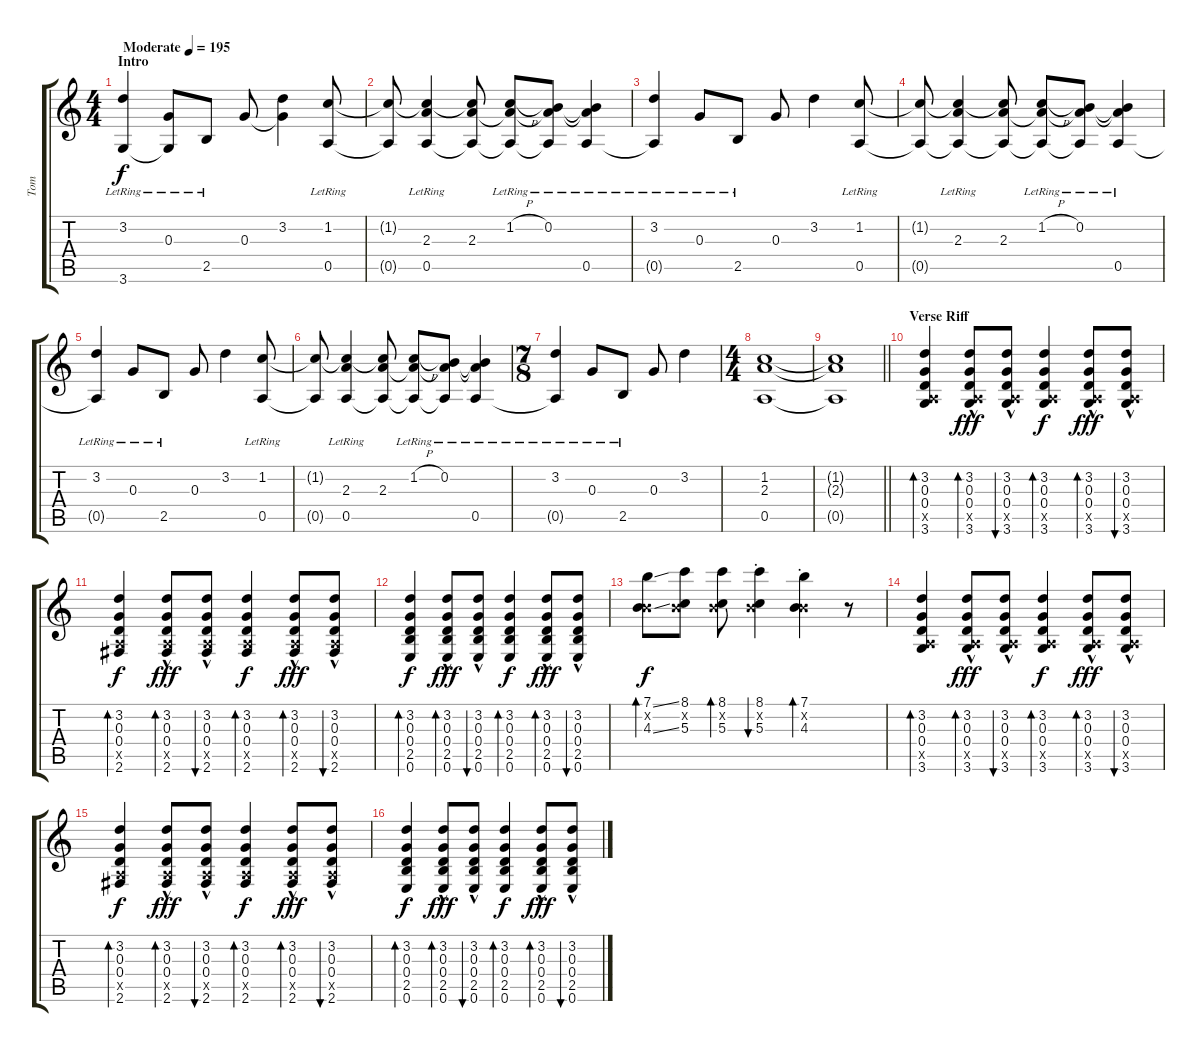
\track ("Tom" "Tom") {instrument acousticguitarsteel}
\staff {score tabs}
\tuning (E4 B3 G3 D3 A2 E2) {hide}
\ts (4 4)
\section ("" "Intro")
\tempo (195 "Moderate")
\clef g2
\ks c
(3.2{lr} 3.6).4{dy f volume 7 instrument acousticguitarsteel} (0.3{lr} 3.6{t}).8 2.5{lr}.8 0.3.8 (3.2 0.3{t}).4 (1.2{lr} 0.5{lr}).8 |
(1.2{t} 0.5{t}).8 (1.2{t} 2.3{lr} 0.5{lr}).4 (1.2{t} 2.3 0.5{t}).8 (1.2{h lr} 2.3{t} 0.5{t}).8 (0.2{lr} 2.3{t} 0.5{t}).8 (0.2{t} 2.3{t} 0.5{lr}).4 |
(3.2{lr} 0.5{t}).4 0.3{lr}.8 2.5{lr}.8 0.3.8 3.2.4 (1.2{lr} 0.5{lr}).8 |
(1.2{t} 0.5{t}).8 (1.2{t} 2.3{lr} 0.5{t}).4 (1.2{t} 2.3 0.5{t}).8 (1.2{h lr} 2.3{t} 0.5{t}).8 (0.2{lr} 2.3{t} 0.5{t}).8 (0.2{t} 2.3{t} 0.5{lr}).4 |
(3.2{lr} 0.5{t}).4 0.3{lr}.8 2.5{lr}.8 0.3.8 3.2.4 (1.2{lr} 0.5{lr}).8 |
(1.2{t} 0.5{t}).8 (1.2{t} 2.3{lr} 0.5{lr}).4 (1.2{t} 2.3 0.5{t}).8 (1.2{h lr} 2.3{t} 0.5{t}).8 (0.2{lr} 2.3{t} 0.5{t}).8 (0.2{t} 2.3{t} 0.5{lr}).4 |
\ts (7 8)
(3.2{lr} 0.5{t}).4 0.3{lr}.8 2.5{lr}.8 0.3.8 3.2.4 |
\ts (4 4)
(1.2 2.3 0.5).1 |
\barLineRight lightlight
(1.2{t} 2.3{t} 0.5{t}).1 |
\section ("" "Verse Riff")
(3.2 0.3 0.4 0.5{x} 3.6).4{bd 120 volume 11 balance 4} (3.2{hac} 0.3{hac} 0.4 0.5{x} 3.6).8{bd 120 dy fff} (3.2{hac} 0.3{hac} 0.4 0.5{x} 3.6).8{bu 120} (3.2 0.3 0.4 0.5{x} 3.6).4{bd 120 dy f} (3.2{hac} 0.3{hac} 0.4 0.5{x} 3.6).8{bd 120 dy fff} (3.2{hac} 0.3{hac} 0.4 0.5{x} 3.6).8{bu 120} |
(3.2 0.3 0.4 0.5{x} 2.6).4{bd 120 dy f} (3.2{hac} 0.3{hac} 0.4 0.5{x} 2.6).8{bd 120 dy fff} (3.2{hac} 0.3{hac} 0.4 0.5{x} 2.6).8{bu 120} (3.2 0.3 0.4 0.5{x} 2.6).4{bd 120 dy f} (3.2{hac} 0.3{hac} 0.4 0.5{x} 2.6).8{bd 120 dy fff} (3.2{hac} 0.3{hac} 0.4 0.5{x} 2.6).8{bu 120} |
(3.2 0.3 0.4 2.5 0.6).4{bd 120 dy f} (3.2{hac} 0.3{hac} 0.4 2.5 0.6).8{bd 120 dy fff} (3.2{hac} 0.3{hac} 0.4 2.5 0.6).8{bu 120} (3.2 0.3 0.4 2.5 0.6).4{bd 120 dy f} (3.2{hac} 0.3{hac} 0.4 2.5 0.6).8{bd 120 dy fff} (3.2{hac} 0.3{hac} 0.4 2.5 0.6).8{bu 120} |
(7.1{ss} 0.2{x} 4.3{ss}).8{bd 60 dy f volume 8} (8.1 0.2{x} 5.3).8 (8.1 0.2{x} 5.3).8{bd 60} (8.1{st} 0.2{x} 5.3{st}).4{bu 60} (7.1{st} 0.2{x} 4.3{st}).4{bd 60} r.8{volume 11} |
(3.2 0.3 0.4 0.5{x} 3.6).4{bd 120} (3.2{hac} 0.3{hac} 0.4 0.5{x} 3.6).8{bd 120 dy fff} (3.2{hac} 0.3{hac} 0.4 0.5{x} 3.6).8{bu 120} (3.2 0.3 0.4 0.5{x} 3.6).4{bd 120 dy f} (3.2{hac} 0.3{hac} 0.4 0.5{x} 3.6).8{bd 120 dy fff} (3.2{hac} 0.3{hac} 0.4 0.5{x} 3.6).8{bu 120} |
(3.2 0.3 0.4 0.5{x} 2.6).4{bd 120 dy f} (3.2{hac} 0.3{hac} 0.4 0.5{x} 2.6).8{bd 120 dy fff} (3.2{hac} 0.3{hac} 0.4 0.5{x} 2.6).8{bu 120} (3.2 0.3 0.4 0.5{x} 2.6).4{bd 120 dy f} (3.2{hac} 0.3{hac} 0.4 0.5{x} 2.6).8{bd 120 dy fff} (3.2{hac} 0.3{hac} 0.4 0.5{x} 2.6).8{bu 120} |
(3.2 0.3 0.4 2.5 0.6).4{bd 120 dy f} (3.2{hac} 0.3{hac} 0.4 2.5 0.6).8{bd 120 dy fff} (3.2{hac} 0.3{hac} 0.4 2.5 0.6).8{bu 120} (3.2 0.3 0.4 2.5 0.6).4{bd 120 dy f} (3.2{hac} 0.3{hac} 0.4 2.5 0.6).8{bd 120 dy fff} (3.2{hac} 0.3{hac} 0.4 2.5 0.6).8{bu 120}
